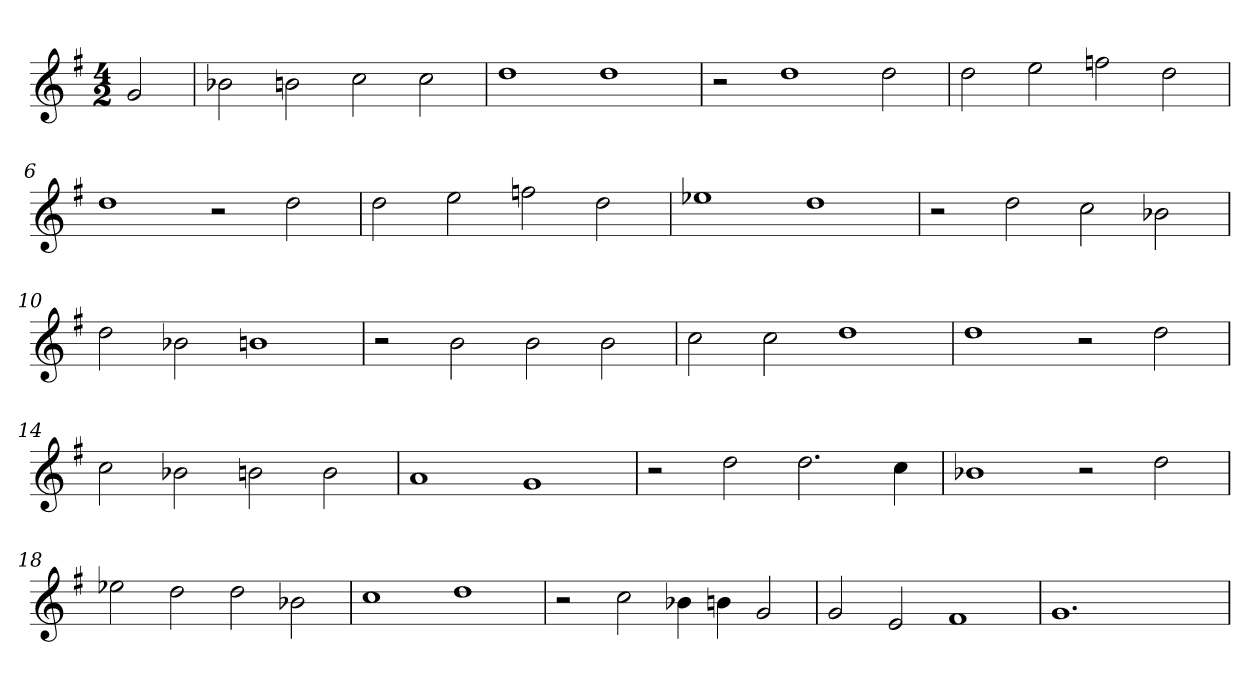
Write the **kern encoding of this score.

**kern
*part1
*staff1
*clefG2
*k[f#]
*G:
*M4/2
=1
2g/
=2
2b-X\
2bn\
2cc\
2cc\
=3
1dd
1dd
=4
2r
1dd
2dd\
=5
2dd\
2ee\
2ffn\
2dd\
=6
1dd
2r
2dd\
=7
2dd\
2ee\
2ffn\
2dd\
=8
1ee-X
1dd
=9
2r
2dd\
2cc\
2b-X\
!!LO:LB:g=z
=10
2dd\
2b-X\
1bn
=11
2r
2b\
2b\
2b\
=12
2cc\
2cc\
1dd
=13
1dd
2r
2dd\
=14
2cc\
2b-X\
2bn\
2b\
=15
1a
1g
=16
2r
2dd\
2.dd\
4cc\
=17
1b-X
2r
2dd\
!!LO:LB:g=z
=18
2ee-X\
2dd\
2dd\
2b-X\
=19
1cc
1dd
=20
2r
2cc\
4b-X\
4bn\
2g/
=21
2g/
2e/
1f#
=22
1.g
2ryy
=
*-
